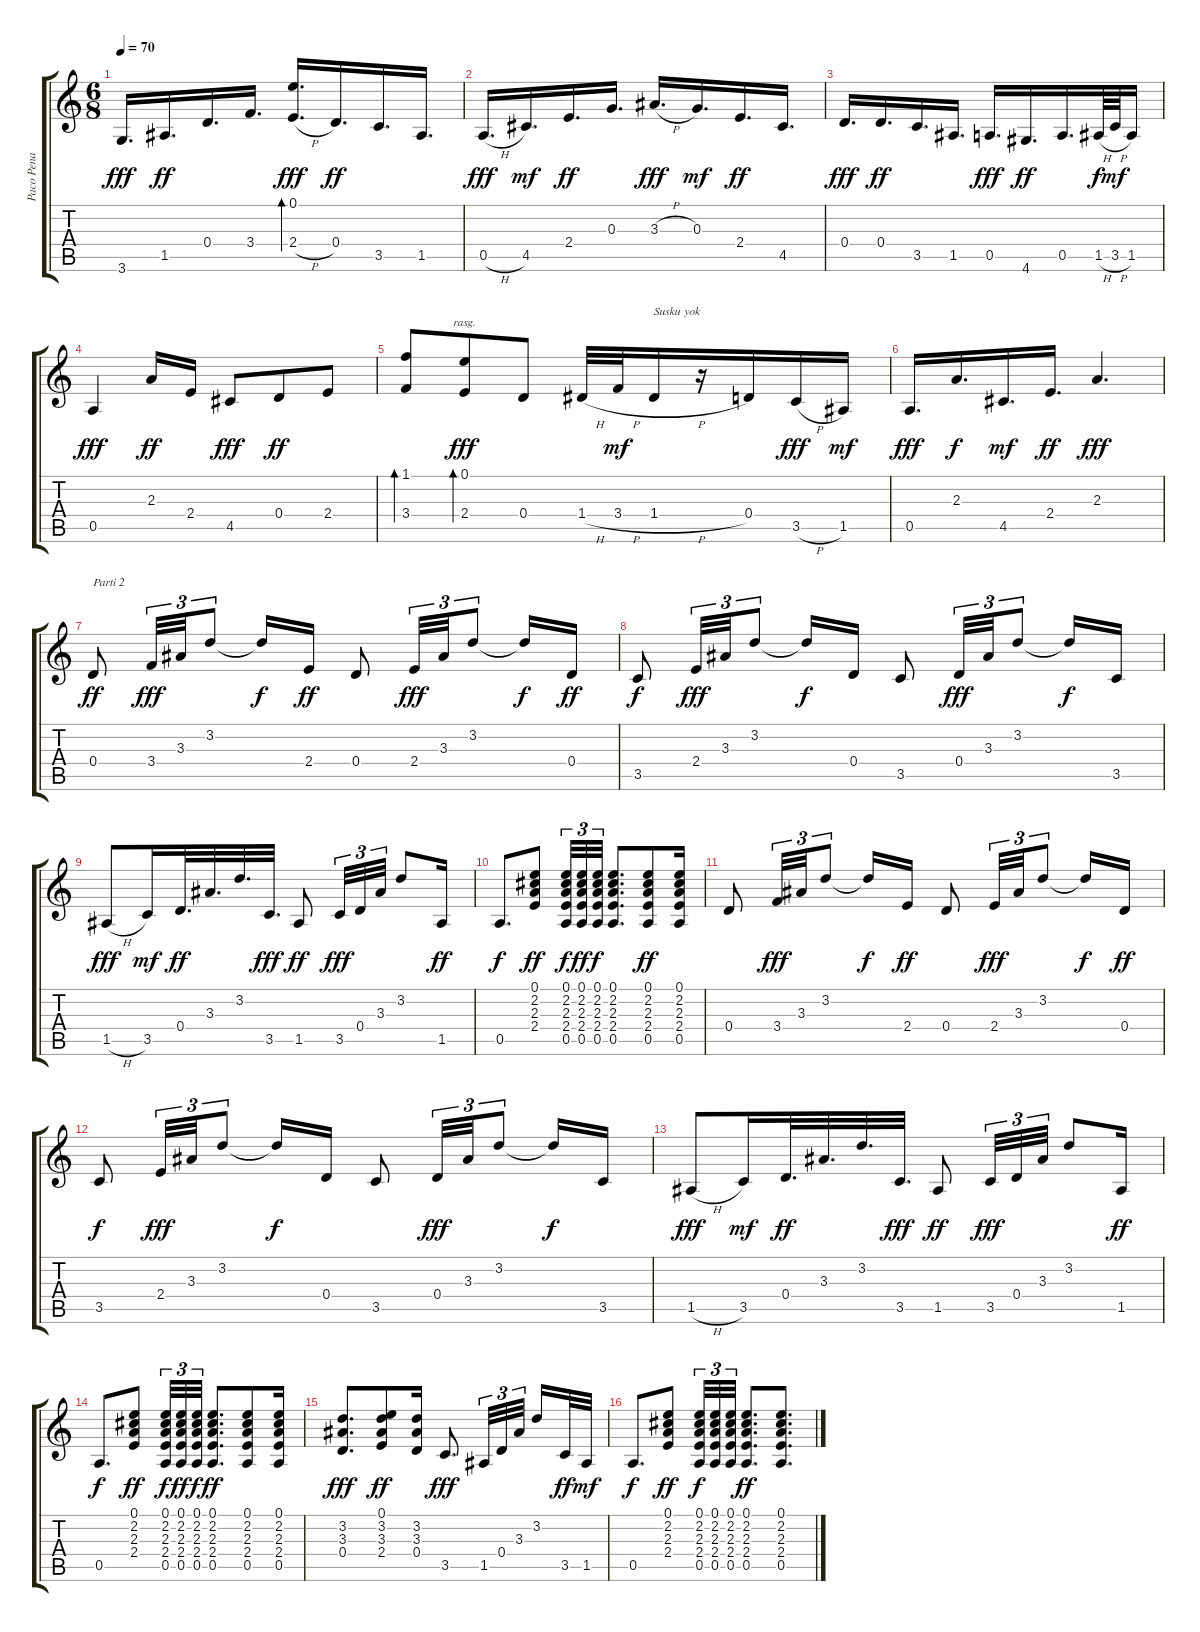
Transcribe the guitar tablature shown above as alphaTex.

\track ("Paco Pena Flamenko Gitar" "Paco Pena ") {instrument acousticguitarnylon}
\staff {score tabs}
\tuning (E4 B3 G3 D3 A2 E2) {hide}
\ts (6 8)
\tempo 70
\clef g2
\ks c
3.6.16{d dy fff} 1.5.16{d dy ff} 0.4.16{d} 3.4.16{d} (0.1 2.4{h}).16{d bd 60 dy fff} 0.4.16{d dy ff} 3.5.16{d} 1.5.16{d} |
0.5{h}.16{d dy fff} 4.5.16{d dy mf} 2.4.16{d dy ff} 0.3.16{d} 3.3{h}.16{d dy fff} 0.3.16{d dy mf} 2.4.16{d dy ff} 4.5.16{d} |
0.4.16{d dy fff} 0.4.16{d dy ff} 3.5.16{d} 1.5.16{d} 0.5.16{d dy fff} 4.6.16{d dy ff} 0.5.16{d} 1.5{h}.64{dy f} 3.5{h}.64{dy mf} 1.5.16 |
0.5.4{dy fff} 2.3.16{dy ff} 2.4.16 4.5.8{dy fff} 0.4.8{dy ff} 2.4.8 |
(1.1 3.4).8{bd 60} (0.1 2.4).8{bd 60 rasg ii dy fff} 0.4.8 1.4{h}.32 3.4{h}.32{dy mf} 1.4{h}.16{txt "Susku yok"} r.16 0.4.16 3.5{h}.16{dy fff} 1.5.16{dy mf} |
0.5.16{d dy fff} 2.3.16{d dy f} 4.5.16{d dy mf} 2.4.16{d dy ff} 2.3.4{d dy fff} |
0.4.8{txt "Parti 2" dy ff} 3.4.32{tu (3 2) dy fff} 3.3.32{tu (3 2)} 3.2.8{tu (3 2)} 3.2{t}.16{dy f} 2.4.16{dy ff} 0.4.8 2.4.32{tu (3 2) dy fff} 3.3.32{tu (3 2)} 3.2.8{tu (3 2)} 3.2{t}.16{dy f} 0.4.16{dy ff} |
3.5.8{dy f} 2.4.32{tu (3 2) dy fff} 3.3.32{tu (3 2)} 3.2.8{tu (3 2)} 3.2{t}.16{dy f} 0.4.16 3.5.8 0.4.32{tu (3 2) dy fff} 3.3.32{tu (3 2)} 3.2.8{tu (3 2)} 3.2{t}.16{dy f} 3.5.16 |
1.5{h}.8{dy fff} 3.5.16{dy mf} 0.4.32{d dy ff} 3.3.32{d} 3.2.32{d} 3.5.32{d dy fff} 1.5.8{dy ff} 3.5.32{tu (3 2) dy fff} 0.4.32{tu (3 2)} 3.3.32{tu (3 2)} 3.2.8 1.5.16{dy ff} |
0.5.8{d dy f} (0.1 2.2 2.3 2.4).8{dy ff} (0.1 2.2 2.3 2.4 0.5).32{tu (3 2) dy f} (0.1 2.2 2.3 2.4 0.5).32{tu (3 2) dy ff} (0.1 2.2 2.3 2.4 0.5).32{tu (3 2) dy f} (0.1 2.2 2.3 2.4 0.5).8{d} (0.1 2.2 2.3 2.4 0.5).8{dy ff} (0.1 2.2 2.3 2.4 0.5).16 |
0.4.8 3.4.32{tu (3 2) dy fff} 3.3.32{tu (3 2)} 3.2.8{tu (3 2)} 3.2{t}.16{dy f} 2.4.16{dy ff} 0.4.8 2.4.32{tu (3 2) dy fff} 3.3.32{tu (3 2)} 3.2.8{tu (3 2)} 3.2{t}.16{dy f} 0.4.16{dy ff} |
3.5.8{dy f} 2.4.32{tu (3 2) dy fff} 3.3.32{tu (3 2)} 3.2.8{tu (3 2)} 3.2{t}.16{dy f} 0.4.16 3.5.8 0.4.32{tu (3 2) dy fff} 3.3.32{tu (3 2)} 3.2.8{tu (3 2)} 3.2{t}.16{dy f} 3.5.16 |
1.5{h}.8{dy fff} 3.5.16{dy mf} 0.4.32{d dy ff} 3.3.32{d} 3.2.32{d} 3.5.32{d dy fff} 1.5.8{dy ff} 3.5.32{tu (3 2) dy fff} 0.4.32{tu (3 2)} 3.3.32{tu (3 2)} 3.2.8 1.5.16{dy ff} |
0.5.8{d dy f} (0.1 2.2 2.3 2.4).8{dy ff} (0.1 2.2 2.3 2.4 0.5).32{tu (3 2) dy f} (0.1 2.2 2.3 2.4 0.5).32{tu (3 2) dy ff} (0.1 2.2 2.3 2.4 0.5).32{tu (3 2) dy f} (0.1 2.2 2.3 2.4 0.5).8{d dy ff} (0.1 2.2 2.3 2.4 0.5).8 (0.1 2.2 2.3 2.4 0.5).16 |
(3.2 3.3 0.4).8{d dy fff} (0.1 3.2 3.3 2.4).8{dy ff} (3.2 3.3 0.4).16 3.5.8{d dy fff} 1.5.32{tu (3 2)} 0.4.32{tu (3 2)} 3.3.32{tu (3 2) beam splitsecondary} 3.2.16 3.5.32{dy ff} 1.5.32{dy mf} |
0.5.8{d dy f} (0.1 2.2 2.3 2.4).8{dy ff} (0.1 2.2 2.3 2.4 0.5).32{tu (3 2) dy f} (0.1 2.2 2.3 2.4 0.5).32{tu (3 2)} (0.1 2.2 2.3 2.4 0.5).32{tu (3 2)} (0.1 2.2 2.3 2.4 0.5).8{d dy ff} (0.1 2.2 2.3 2.4 0.5).8{d}
